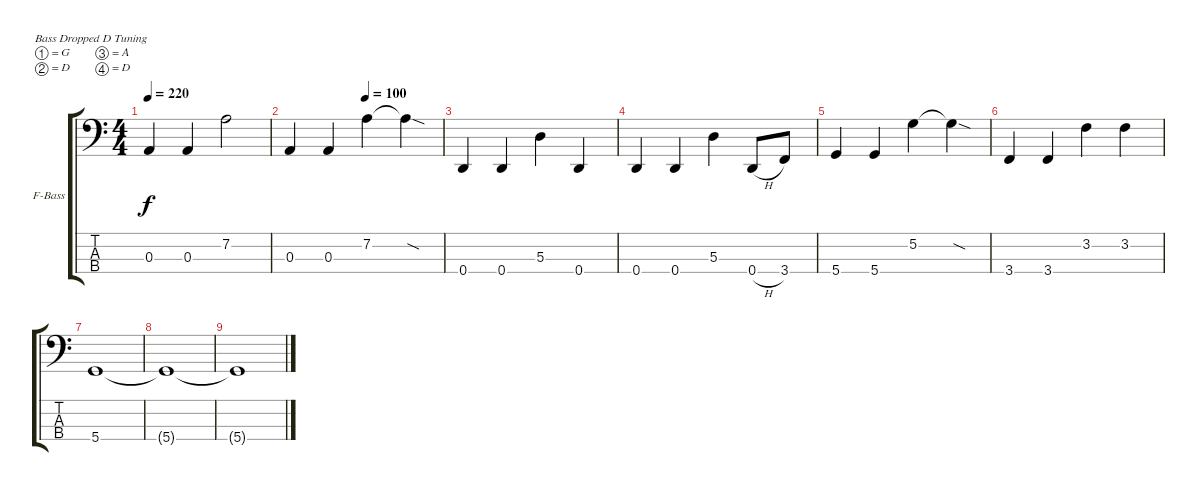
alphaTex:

\bracketExtendMode groupsimilarinstruments
\firstSystemTrackNameOrientation horizontal
\otherSystemsTrackNameOrientation horizontal
\track ("Sean Malone" "F-Bass") {instrument fretlessbass}
\staff {score tabs}
\tuning (G2 D2 A1 D1)
\ts (4 4)
\tempo 220
\clef f4
\ks c
0.3.4{dy f} 0.3.4 7.2.2 |
\tempo (100 0.5)
0.3.4 0.3.4 7.2.4 7.2{sod t}.4 |
0.4.4 0.4.4 5.3.4 0.4.4 |
0.4.4 0.4.4 5.3.4 0.4{h}.8 3.4.8 |
5.4.4 5.4.4 5.2.4 5.2{sod t}.4 |
3.4.4 3.4.4 3.2.4 3.2.4 |
5.4.1 |
5.4{t}.1 |
5.4{t}.1
